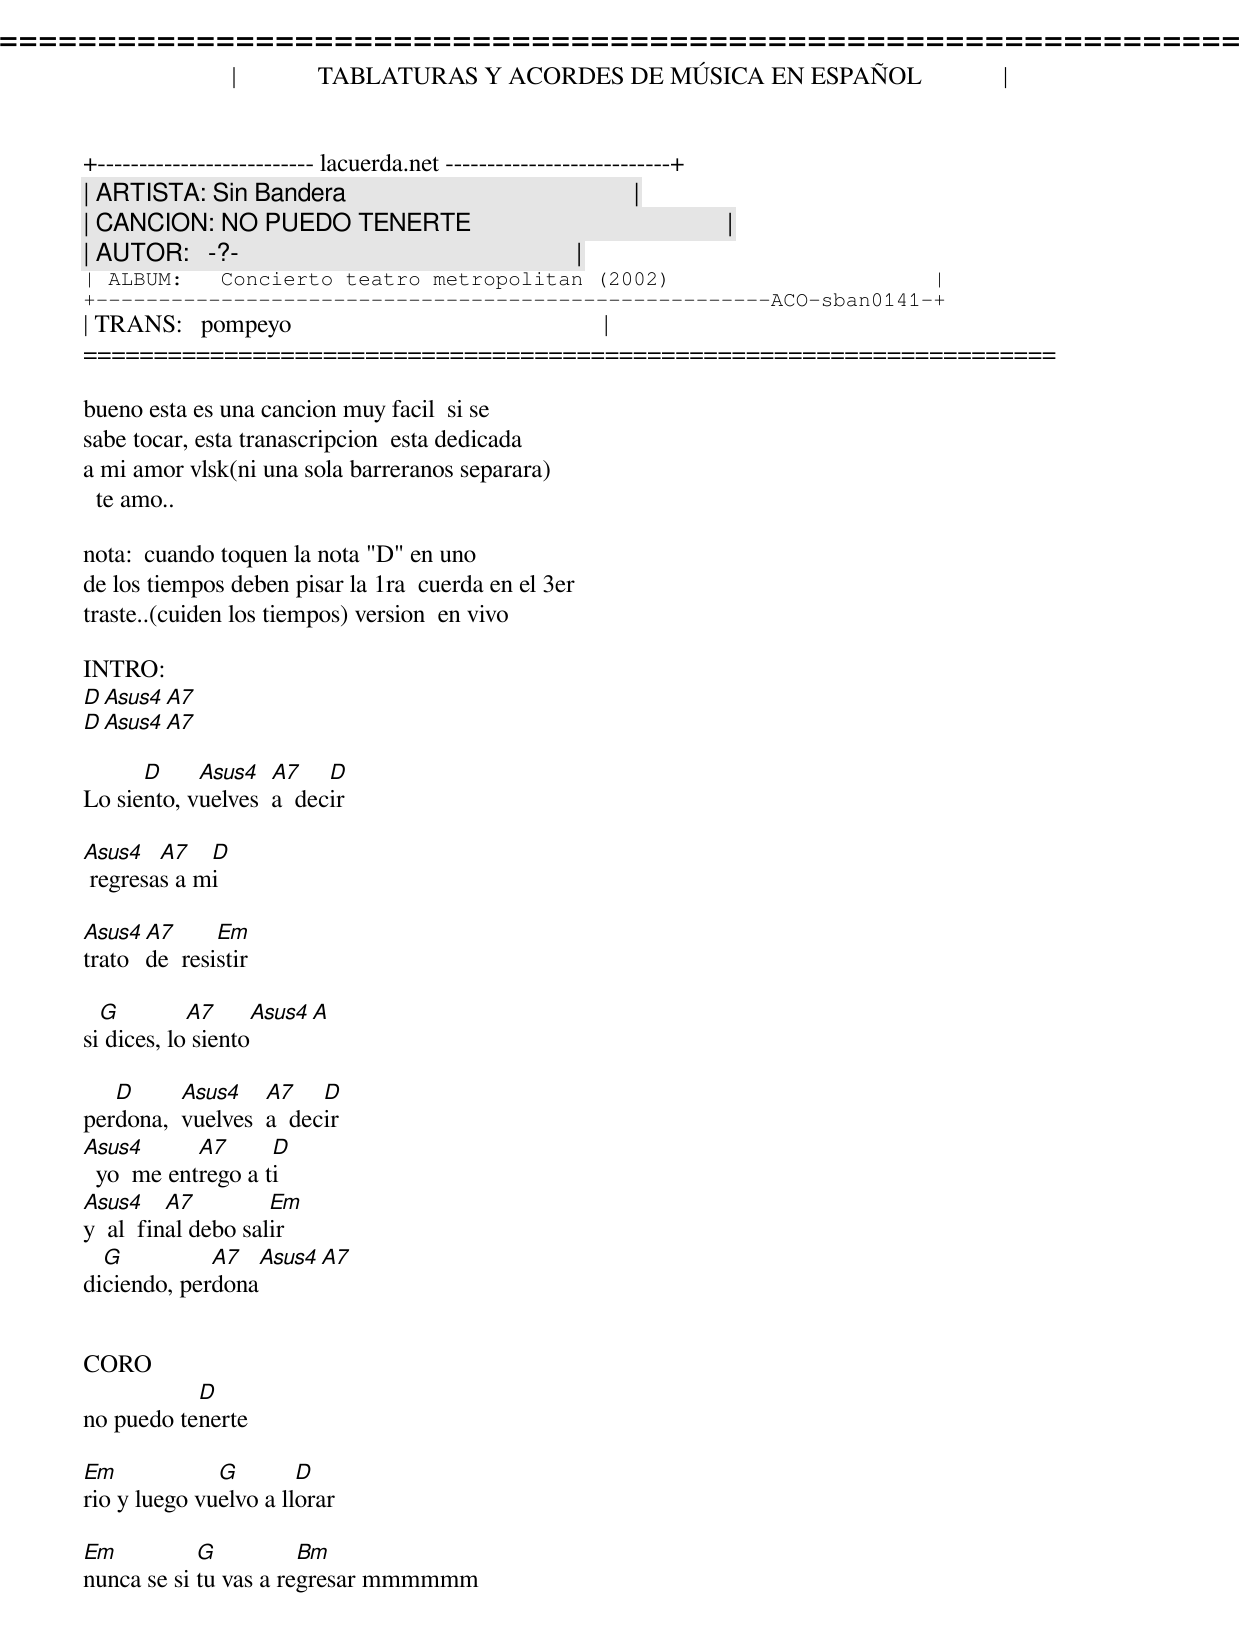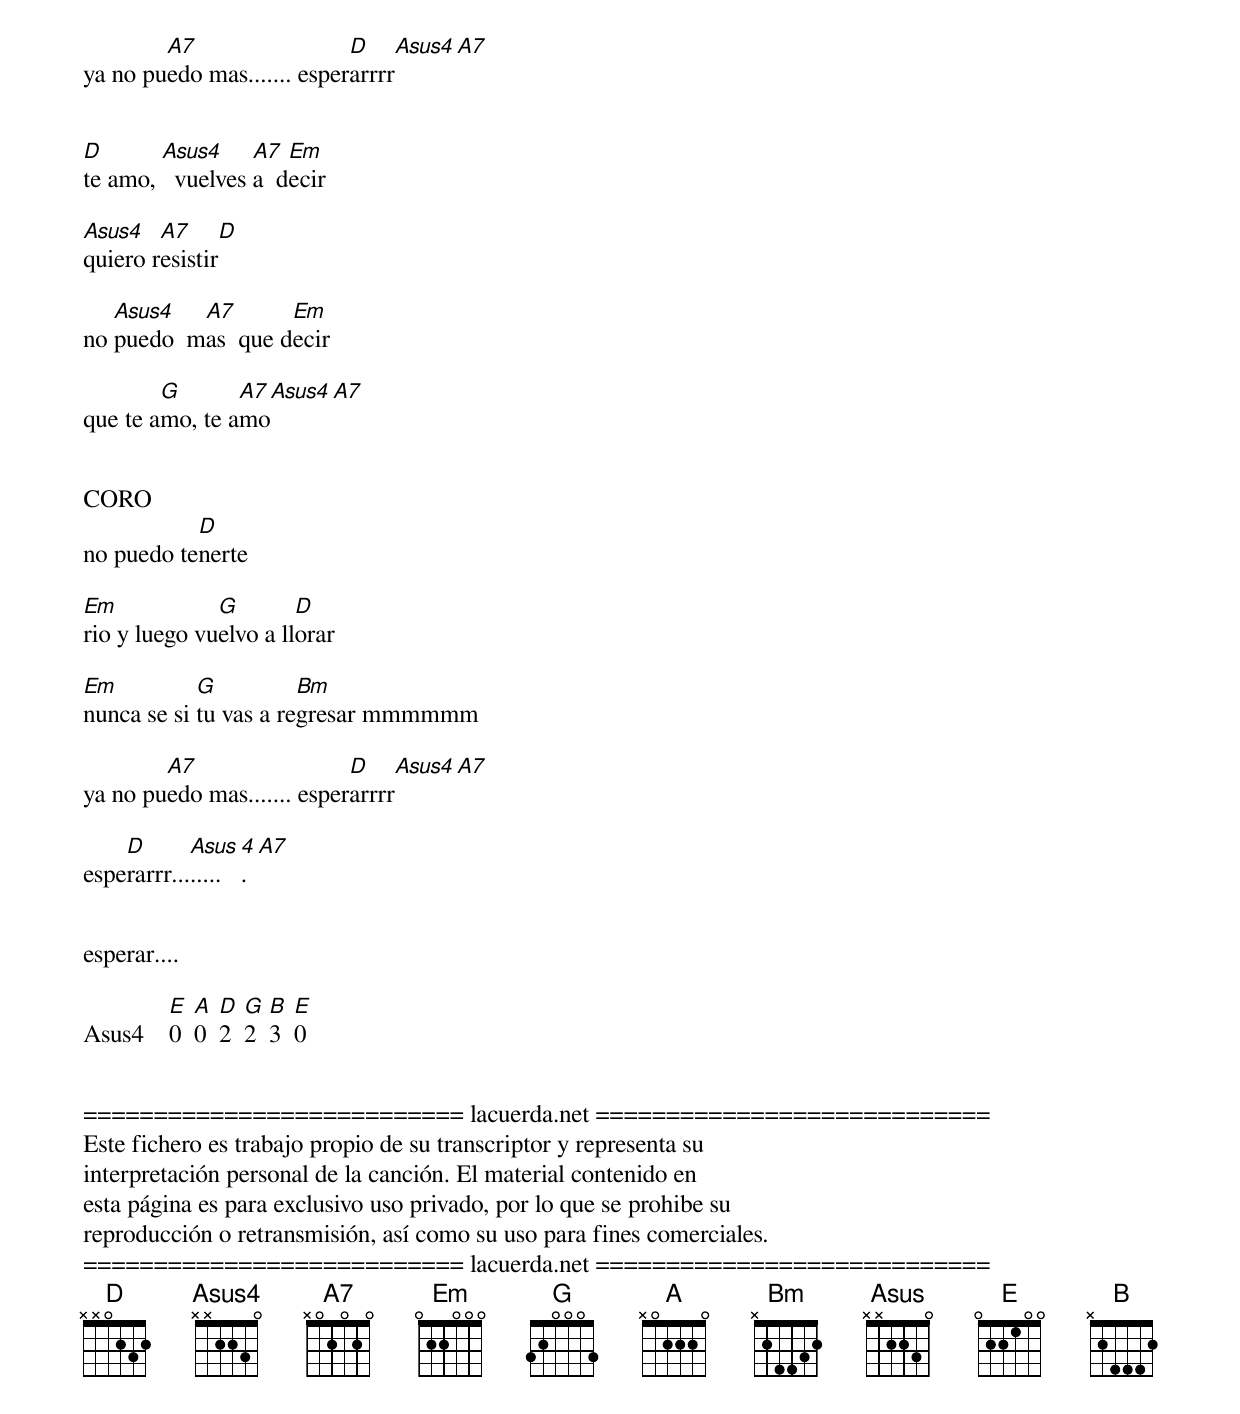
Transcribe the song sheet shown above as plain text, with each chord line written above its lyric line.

=====================================================================
|             TABLATURAS Y ACORDES DE MÚSICA EN ESPAÑOL             |
+-------------------------- lacuerda.net ---------------------------+
| ARTISTA: Sin Bandera                                              |
| CANCION: NO PUEDO TENERTE                                         |
| AUTOR:   -?-                                                      |
| ALBUM:   Concierto teatro metropolitan (2002)                     |
+------------------------------------------------------ACO-sban0141-+
| TRANS:   pompeyo                                                  |
=====================================================================

bueno esta es una cancion muy facil  si se
sabe tocar, esta tranascripcion  esta dedicada
a mi amor vlsk(ni una sola barreranos separara)
  te amo..

nota:  cuando toquen la nota "D" en uno
de los tiempos deben pisar la 1ra  cuerda en el 3er
traste..(cuiden los tiempos) version  en vivo

INTRO:
D  Asus4    A7
D  Asus4    A7

      D     Asus4   A7    D
Lo siento, vuelves  a  decir

Asus4   A7   D
 regresas a mi

Asus4  A7      Em
trato  de  resistir

  G         A7       Asus4  A
si dices, lo siento

   D      Asus4    A7    D
perdona,  vuelves  a  decir
Asus4       A7      D
  yo  me entrego a ti
Asus4     A7         Em
y  al  final debo salir
  G          A7     Asus4   A7
diciendo, perdona


CORO
           D
no puedo tenerte

Em            G        D
rio y luego vuelvo a llorar

Em          G          Bm
nunca se si tu vas a regresar mmmmmm

        A7                  D       Asus4   A7
ya no puedo mas....... esperarrrr


D       Asus4     A7  Em
te amo,   vuelves a  decir

Asus4   A7      D
quiero resistir

   Asus4   A7       Em
no puedo  mas  que decir

        G       A7    Asus4   A7
que te amo, te amo


CORO
           D
no puedo tenerte

Em            G        D
rio y luego vuelvo a llorar

Em          G          Bm
nunca se si tu vas a regresar mmmmmm

        A7                  D       Asus4   A7
ya no puedo mas....... esperarrrr

    D       Asus 4     A7
esperarrr.........


esperar....

         E  A  D  G  B  E
Asus4    0  0  2  2  3  0


=========================== lacuerda.net ============================
Este fichero es trabajo propio de su transcriptor y representa su
interpretación personal de la canción. El material contenido en
esta página es para exclusivo uso privado, por lo que se prohibe su
reproducción o retransmisión, así como su uso para fines comerciales.
=========================== lacuerda.net ============================
